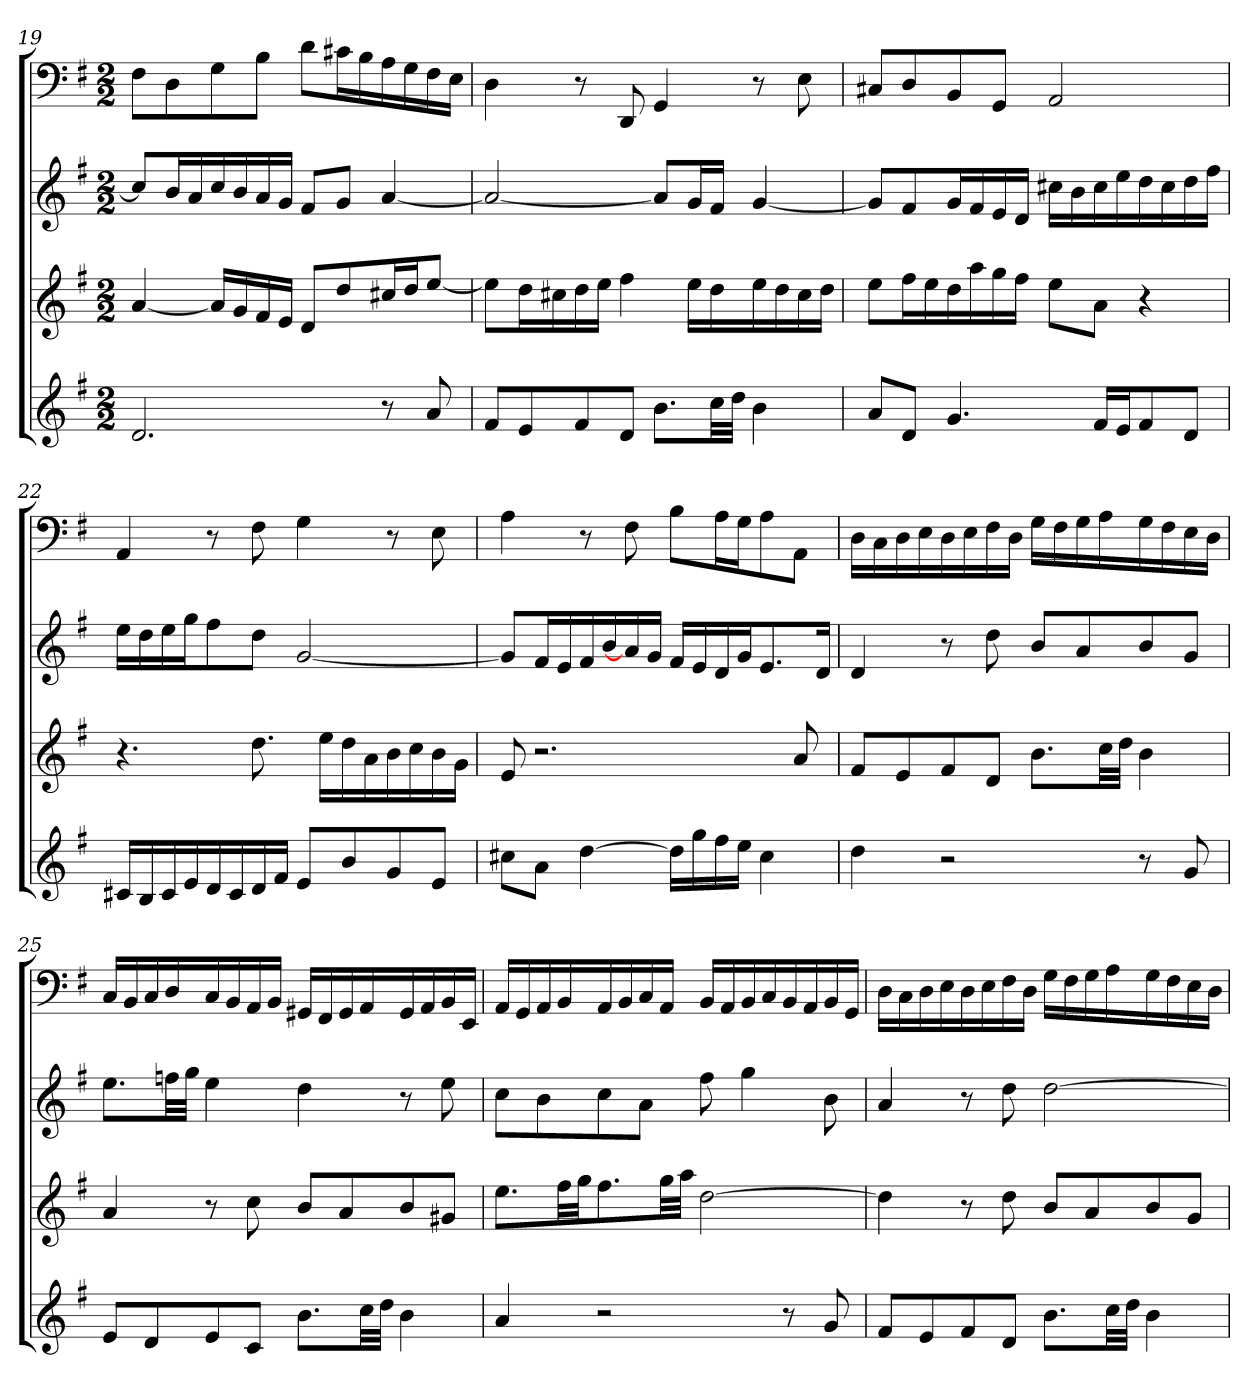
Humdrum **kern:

**kern	**kern	**kern	**kern
*part4	*part3	*part2	*part1
*staff4	*staff3	*staff2	*staff1
*k[f#]	*k[f#]	*k[f#]	*k[f#]
*G:	*G:	*G:	*G:
*M2/2	*M2/2	*M2/2	*M2/2
=19	=19	=19	=19
2.d	[4a	8ccL]	8F#L
.	.	16bL	8D
.	.	16a	.
.	16aLL]	16cc	8G
.	16g	16b	.
.	16f#	16a	8BJ
.	16eJJ	16gJJ	.
.	8dL	8f#L	8dL
.	8dd	8gJ	16c#XL
.	.	.	16B
8r	16cc#XL	[4a	16A
.	16ddJ	.	16G
8a	[8eeJ	.	16F#
.	.	.	16EJJ
=20	=20	=20	=20
8f#L	8eeL]	2a_	4D
8e	16ddL	.	.
.	16cc#X	.	.
8f#	16dd	.	8r
.	16eeJJ	.	.
8dJ	4ff#	.	8DD
8.bL	.	8aL]	4GG
.	16eeLL	16gL	.
32ccLL	16dd	16f#JJ	.
32ddJJJ	.	.	.
4b	16ee	[4g	8r
.	16dd	.	.
.	16cc#	.	8E
.	16ddJJ	.	.
=21	=21	=21	=21
8aL	8eeL	8gL]	8C#XL
8dJ	16ff#L	8f#	8D
.	16ee	.	.
4.g	16dd	16gL	8BB
.	16aa	16f#	.
.	16gg	16e	8GGJ
.	16ff#JJ	16dJJ	.
.	8eeL	16cc#XLL	2AA
.	.	16b	.
16f#LL	8aJ	16cc#	.
16eJ	.	16ee	.
8f#	4r	16dd	.
.	.	16cc#	.
8dJ	.	16dd	.
.	.	16ff#JJ	.
=22	=22	=22	=22
16c#XLL	4.r	16eeLL	4AA
16B	.	16dd	.
16c#	.	16ee	.
16e	.	16ggJ	.
16d	.	8ff#	8r
16c#	.	.	.
16d	8.dd	8ddJ	8F#
16f#JJ	.	.	.
8eL	.	[2g	4G
.	16eeLL	.	.
8b	16dd	.	.
.	16a	.	.
8g	16b	.	8r
.	16cc	.	.
8eJ	16b	.	8E
.	16gJJ	.	.
=23	=23	=23	=23
8cc#XL	8e	8gL]	4A
8aJ	2.r	16f#L	.
.	.	16e	.
[4dd	.	16f#	8r
.	.	16b	.
.	.	16a]	8F#
.	.	16gJJ	.
16ddLL]	.	16f#LL	8BL
16gg	.	16e	.
16ff#	.	16d	16AL
16eeJJ	.	16gJ	16GJ
4cc#	.	8.e	8A
.	8a	.	8AAJ
.	.	16dJk	.
=24	=24	=24	=24
4dd	8f#L	4d	16DLL
.	.	.	16C
.	8e	.	16D
.	.	.	16E
2r	8f#	8r	16D
.	.	.	16E
.	8dJ	8dd	16F#
.	.	.	16DJJ
.	8.bL	8bL	16GLL
.	.	.	16F#
.	.	8a	16G
.	32ccLL	.	16A
.	32ddJJJ	.	.
8r	4b	8b	16G
.	.	.	16F#
8g	.	8gJ	16E
.	.	.	16DJJ
=25	=25	=25	=25
8eL	4a	8.eeL	16CLL
.	.	.	16BB
8d	.	.	16C
.	.	32ffnLL	16D
.	.	32ggJJJ	.
8e	8r	4ee	16C
.	.	.	16BB
8cJ	8cc	.	16AA
.	.	.	16BBJJ
8.bL	8bL	4dd	16GG#XLL
.	.	.	16FF#
.	8a	.	16GG#
32ccLL	.	.	16AA
32ddJJJ	.	.	.
4b	8b	8r	16GG#
.	.	.	16AA
.	8g#XJ	8ee	16BB
.	.	.	16EEJJ
=26	=26	=26	=26
4a	8.eeL	8ccL	16AALL
.	.	.	16GG
.	.	8b	16AA
.	32ff#LL	.	16BB
.	32ggJJ	.	.
2r	8.ff#	8cc	16AA
.	.	.	16BB
.	.	8aJ	16C
.	32ggLL	.	16AAJJ
.	32aaJJJ	.	.
.	[2dd	8ff#	16BBLL
.	.	.	16AA
.	.	4gg	16BB
.	.	.	16C
8r	.	.	16BB
.	.	.	16AA
8g	.	8b	16BB
.	.	.	16GGJJ
=27	=27	=27	=27
8f#L	4dd]	4a	16DLL
.	.	.	16C
8e	.	.	16D
.	.	.	16E
8f#	8r	8r	16D
.	.	.	16E
8dJ	8dd	8dd	16F#
.	.	.	16DJJ
8.bL	8bL	[2dd	16GLL
.	.	.	16F#
.	8a	.	16G
32ccLL	.	.	16A
32ddJJJ	.	.	.
4b	8b	.	16G
.	.	.	16F#
.	8gJ	.	16E
.	.	.	16DJJ
=	=	=	=
*-	*-	*-	*-
